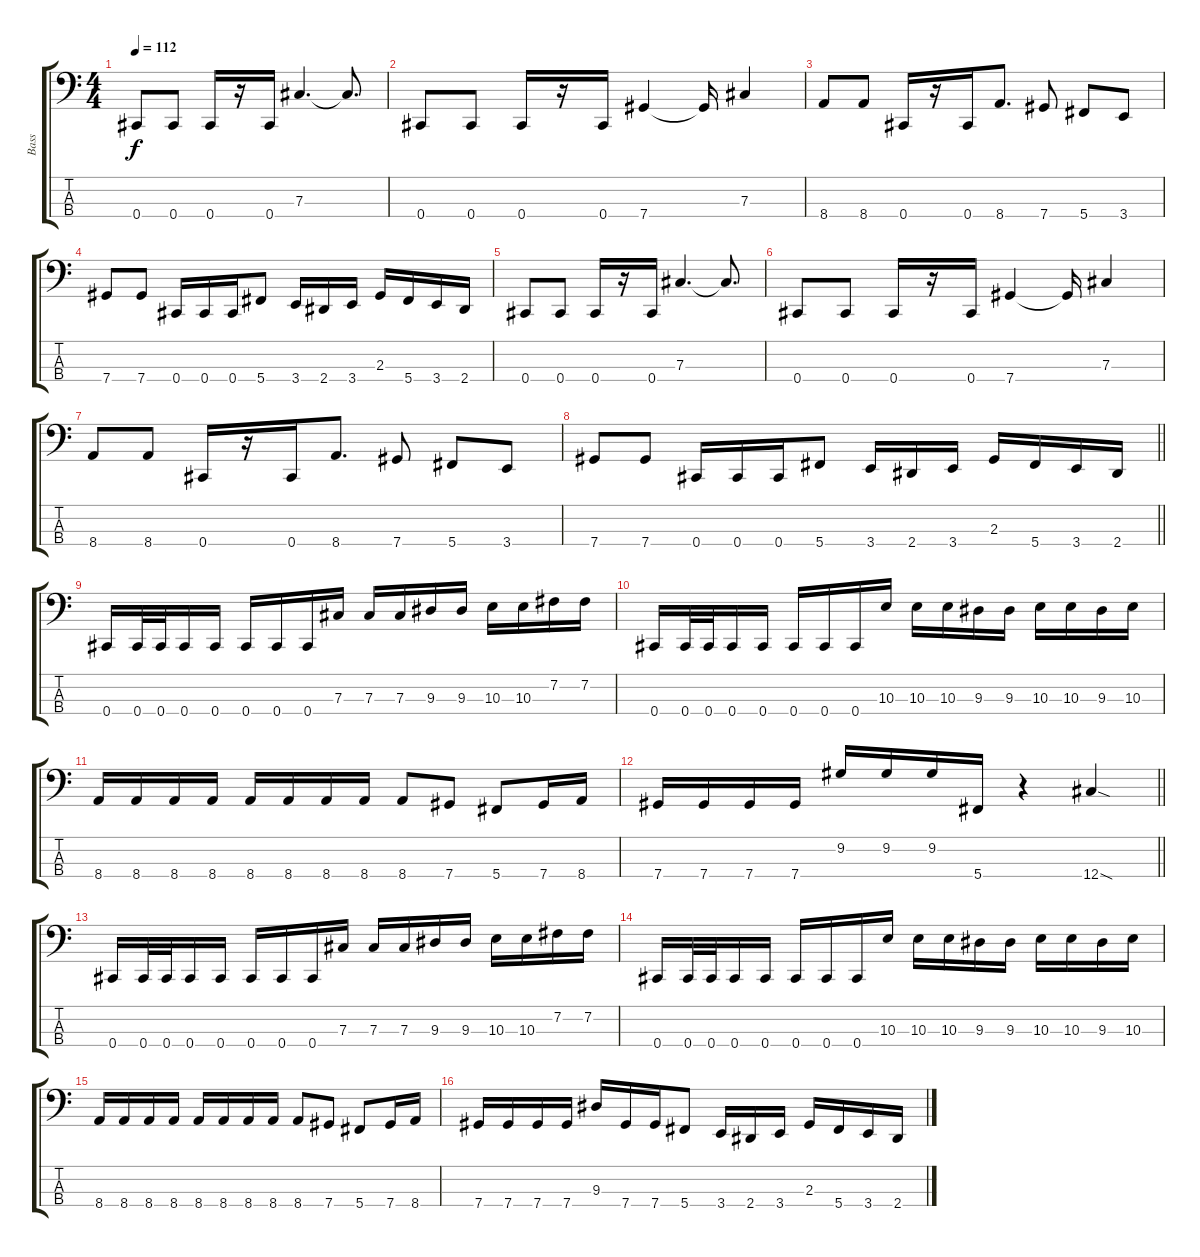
\track ("Bass" "Bass") {instrument electricbassfinger}
\staff {score tabs}
\tuning (E2 B1 Gb1 Db1) {hide}
\ts (4 4)
\section ("" "")
\tempo 112
\clef f4
\ks c
0.4.8{dy f} 0.4.8 0.4.16 r.16 0.4.16 7.3.4{d} 7.3{t}.8{d} |
0.4.8 0.4.8 0.4.16 r.16 0.4.16 7.4.4 7.4{t}.16 7.3.4 |
8.4.8 8.4.8 0.4.16 r.16 0.4.16 8.4.8{d} 7.4.8 5.4.8 3.4.8 |
7.4.8 7.4.8 0.4.16 0.4.16 0.4.16 5.4.8 3.4.16 2.4.16 3.4.16 2.3.16 5.4.16 3.4.16 2.4.16 |
0.4.8 0.4.8 0.4.16 r.16 0.4.16 7.3.4{d} 7.3{t}.8{d} |
0.4.8 0.4.8 0.4.16 r.16 0.4.16 7.4.4 7.4{t}.16 7.3.4 |
8.4.8 8.4.8 0.4.16 r.16 0.4.16 8.4.8{d} 7.4.8 5.4.8 3.4.8 |
\barLineRight lightlight
7.4.8 7.4.8 0.4.16 0.4.16 0.4.16 5.4.8 3.4.16 2.4.16 3.4.16 2.3.16 5.4.16 3.4.16 2.4.16 |
\section ("" "")
0.4.16 0.4.32 0.4.32 0.4.16 0.4.16 0.4.16 0.4.16 0.4.16 7.3.16 7.3.16 7.3.16 9.3.16 9.3.16 10.3.16 10.3.16 7.2.16 7.2.16 |
0.4.16 0.4.32 0.4.32 0.4.16 0.4.16 0.4.16 0.4.16 0.4.16 10.3.16 10.3.16 10.3.16 9.3.16 9.3.16 10.3.16 10.3.16 9.3.16 10.3.16 |
8.4.16 8.4.16 8.4.16 8.4.16 8.4.16 8.4.16 8.4.16 8.4.16 8.4.8 7.4.8 5.4.8 7.4.16 8.4.16 |
\barLineRight lightlight
7.4.16 7.4.16 7.4.16 7.4.16 9.2.16 9.2.16 9.2.16 5.4.16 r.4 12.4{sod}.4 |
\section ("" "")
0.4.16 0.4.32 0.4.32 0.4.16 0.4.16 0.4.16 0.4.16 0.4.16 7.3.16 7.3.16 7.3.16 9.3.16 9.3.16 10.3.16 10.3.16 7.2.16 7.2.16 |
0.4.16 0.4.32 0.4.32 0.4.16 0.4.16 0.4.16 0.4.16 0.4.16 10.3.16 10.3.16 10.3.16 9.3.16 9.3.16 10.3.16 10.3.16 9.3.16 10.3.16 |
8.4.16 8.4.16 8.4.16 8.4.16 8.4.16 8.4.16 8.4.16 8.4.16 8.4.8 7.4.8 5.4.8 7.4.16 8.4.16 |
7.4.16 7.4.16 7.4.16 7.4.16 9.3.16 7.4.16 7.4.16 5.4.8 3.4.16 2.4.16 3.4.16 2.3.16 5.4.16 3.4.16 2.4.16
